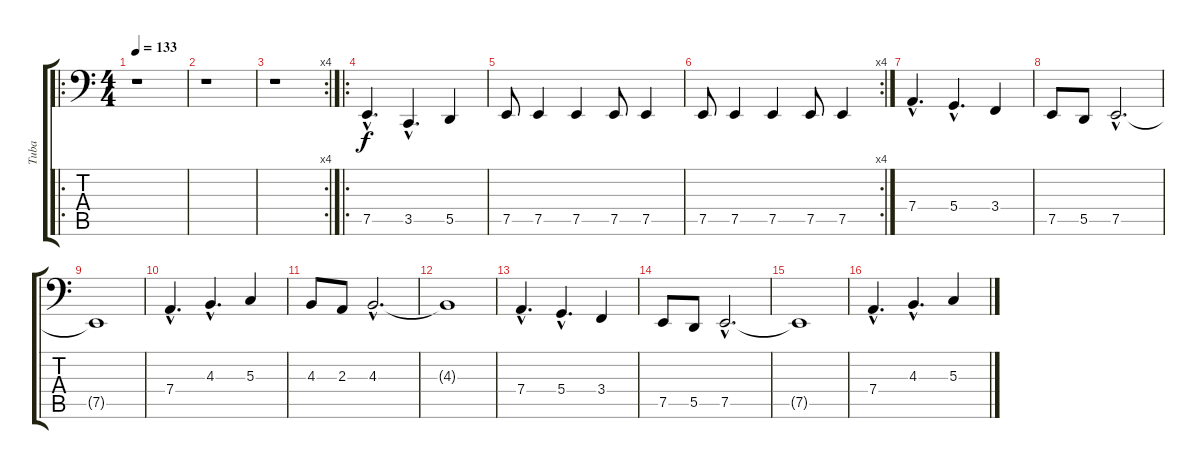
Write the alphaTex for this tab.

\track ("Tuba" "Tuba") {instrument tuba}
\staff {score tabs}
\tuning (E3 B2 G2 D2 A1 E1) {hide}
\ro
\ts (4 4)
\tempo 133
\clef f4
\ks c
r.1{dy f instrument tuba} |
r.1 |
\rc 4
r.1 |
\ro
7.5{hac}.4{d} 3.5{hac}.4{d} 5.5.4 |
7.5.8 7.5.4 7.5.4 7.5.8 7.5.4 |
\rc 4
7.5.8 7.5.4 7.5.4 7.5.8 7.5.4 |
7.4{hac}.4{d} 5.4{hac}.4{d} 3.4.4 |
7.5.8 5.5.8 7.5{hac}.2{d} |
7.5{t}.1 |
7.4{hac}.4{d} 4.3{hac}.4{d} 5.3.4 |
4.3.8 2.3.8 4.3{hac}.2{d} |
4.3{t}.1 |
7.4{hac}.4{d} 5.4{hac}.4{d} 3.4.4 |
7.5.8 5.5.8 7.5{hac}.2{d} |
7.5{t}.1 |
7.4{hac}.4{d} 4.3{hac}.4{d} 5.3.4
